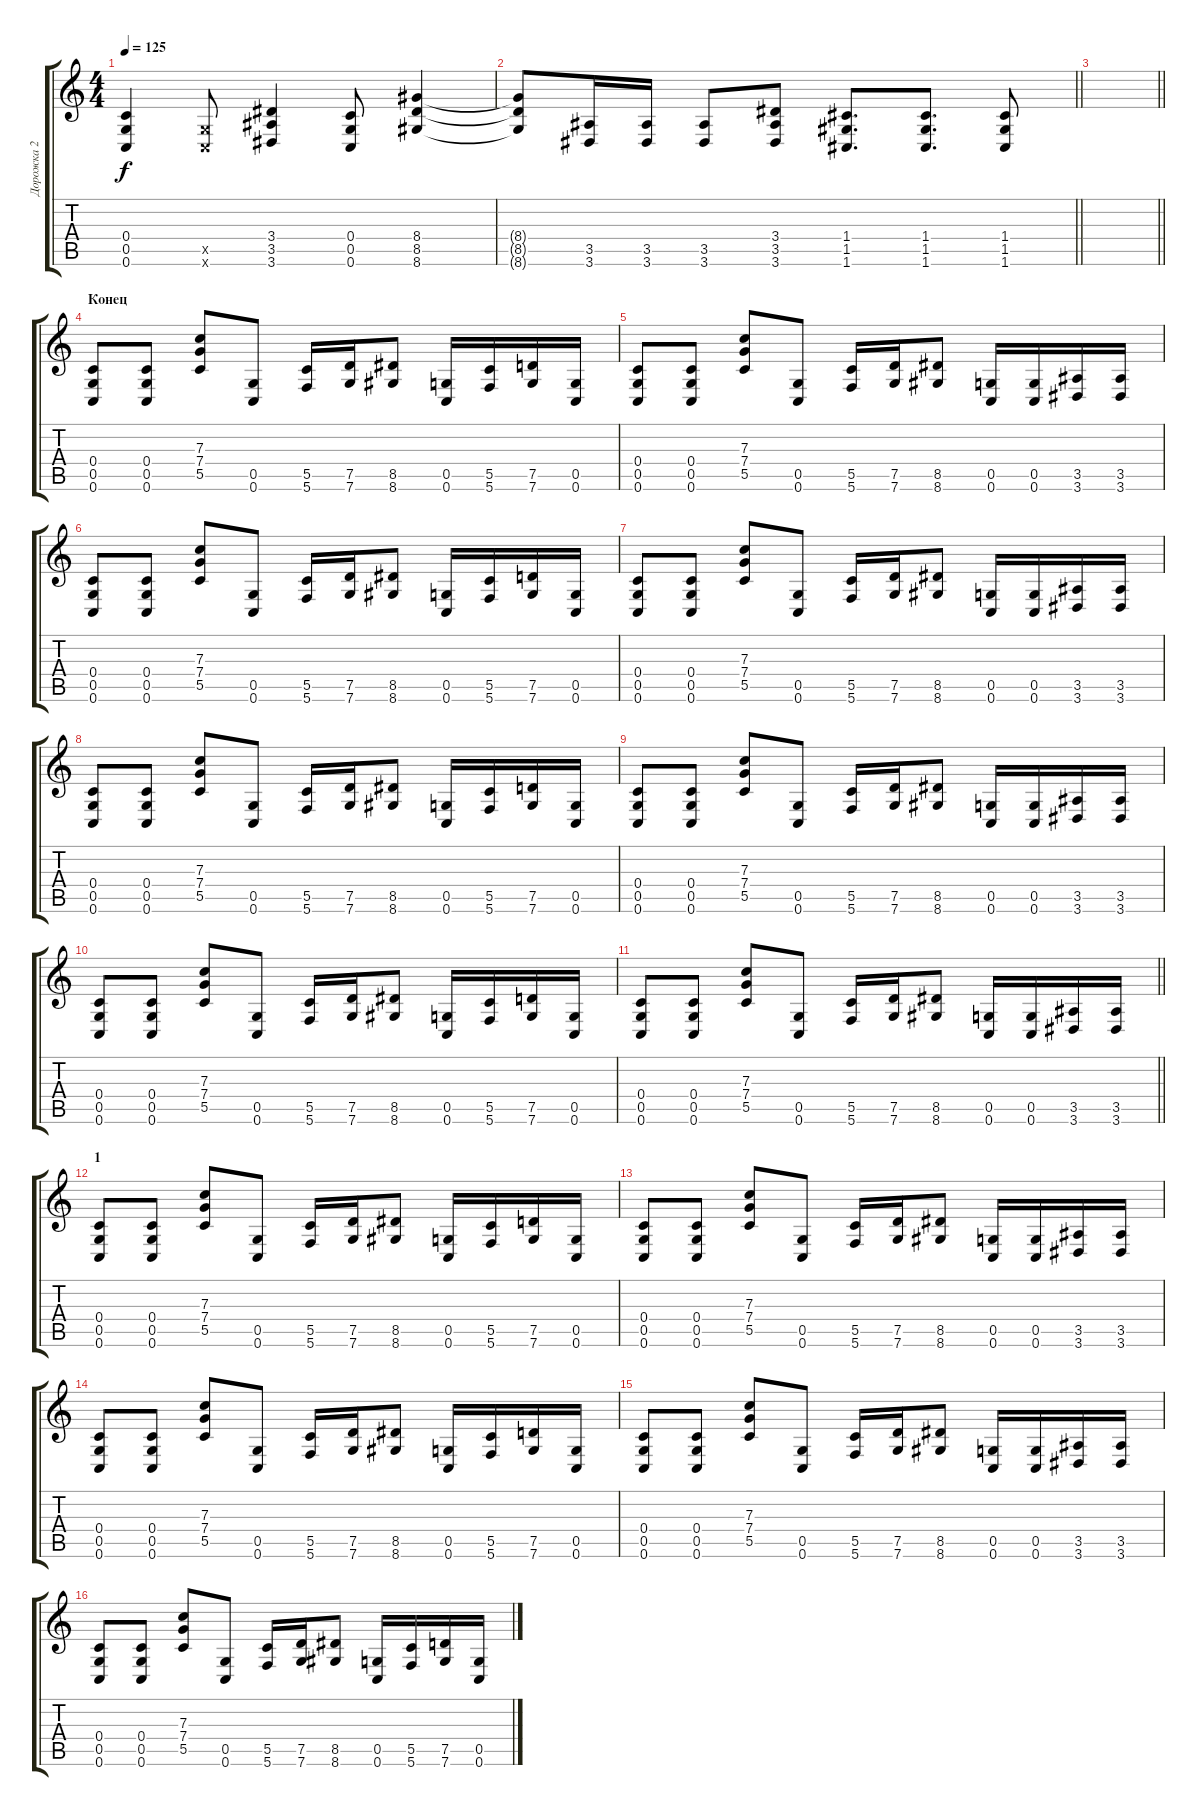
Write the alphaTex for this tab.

\track ("Дорожка 2" "Дорожка 2") {instrument distortionguitar}
\staff {score tabs}
\tuning (D4 A3 F3 C3 G2 C2) {hide}
\ts (4 4)
\tempo 125
\clef g2
\ks c
(0.4 0.5 0.6).4{dy f} (0.5{x} 0.6{x}).8 (3.4 3.5 3.6).4 (0.4 0.5 0.6).8 (8.4 8.5 8.6).4 |
\barLineRight lightlight
(8.4{t} 8.5{t} 8.6{t}).8 (3.5 3.6).16 (3.5 3.6).16 (3.5 3.6).8 (3.4 3.5 3.6).8 (1.4 1.5 1.6).8{d} (1.4 1.5 1.6).8{d} (1.4 1.5 1.6).8 |
\barLineRight lightlight
|
\section ("" "Конец")
(0.4 0.5 0.6).8 (0.4 0.5 0.6).8 (7.3 7.4 5.5).8 (0.5 0.6).8 (5.5 5.6).16 (7.5 7.6).16 (8.5 8.6).8 (0.5 0.6).16 (5.5 5.6).16 (7.5 7.6).16 (0.5 0.6).16 |
(0.4 0.5 0.6).8 (0.4 0.5 0.6).8 (7.3 7.4 5.5).8 (0.5 0.6).8 (5.5 5.6).16 (7.5 7.6).16 (8.5 8.6).8 (0.5 0.6).16 (0.5 0.6).16 (3.5 3.6).16 (3.5 3.6).16 |
(0.4 0.5 0.6).8 (0.4 0.5 0.6).8 (7.3 7.4 5.5).8 (0.5 0.6).8 (5.5 5.6).16 (7.5 7.6).16 (8.5 8.6).8 (0.5 0.6).16 (5.5 5.6).16 (7.5 7.6).16 (0.5 0.6).16 |
(0.4 0.5 0.6).8 (0.4 0.5 0.6).8 (7.3 7.4 5.5).8 (0.5 0.6).8 (5.5 5.6).16 (7.5 7.6).16 (8.5 8.6).8 (0.5 0.6).16 (0.5 0.6).16 (3.5 3.6).16 (3.5 3.6).16 |
(0.4 0.5 0.6).8 (0.4 0.5 0.6).8 (7.3 7.4 5.5).8 (0.5 0.6).8 (5.5 5.6).16 (7.5 7.6).16 (8.5 8.6).8 (0.5 0.6).16 (5.5 5.6).16 (7.5 7.6).16 (0.5 0.6).16 |
(0.4 0.5 0.6).8 (0.4 0.5 0.6).8 (7.3 7.4 5.5).8 (0.5 0.6).8 (5.5 5.6).16 (7.5 7.6).16 (8.5 8.6).8 (0.5 0.6).16 (0.5 0.6).16 (3.5 3.6).16 (3.5 3.6).16 |
(0.4 0.5 0.6).8 (0.4 0.5 0.6).8 (7.3 7.4 5.5).8 (0.5 0.6).8 (5.5 5.6).16 (7.5 7.6).16 (8.5 8.6).8 (0.5 0.6).16 (5.5 5.6).16 (7.5 7.6).16 (0.5 0.6).16 |
\barLineRight lightlight
(0.4 0.5 0.6).8 (0.4 0.5 0.6).8 (7.3 7.4 5.5).8 (0.5 0.6).8 (5.5 5.6).16 (7.5 7.6).16 (8.5 8.6).8 (0.5 0.6).16 (0.5 0.6).16 (3.5 3.6).16 (3.5 3.6).16 |
\section ("" "1")
(0.4 0.5 0.6).8 (0.4 0.5 0.6).8 (7.3 7.4 5.5).8 (0.5 0.6).8 (5.5 5.6).16 (7.5 7.6).16 (8.5 8.6).8 (0.5 0.6).16 (5.5 5.6).16 (7.5 7.6).16 (0.5 0.6).16 |
(0.4 0.5 0.6).8 (0.4 0.5 0.6).8 (7.3 7.4 5.5).8 (0.5 0.6).8 (5.5 5.6).16 (7.5 7.6).16 (8.5 8.6).8 (0.5 0.6).16 (0.5 0.6).16 (3.5 3.6).16 (3.5 3.6).16 |
(0.4 0.5 0.6).8 (0.4 0.5 0.6).8 (7.3 7.4 5.5).8 (0.5 0.6).8 (5.5 5.6).16 (7.5 7.6).16 (8.5 8.6).8 (0.5 0.6).16 (5.5 5.6).16 (7.5 7.6).16 (0.5 0.6).16 |
(0.4 0.5 0.6).8 (0.4 0.5 0.6).8 (7.3 7.4 5.5).8 (0.5 0.6).8 (5.5 5.6).16 (7.5 7.6).16 (8.5 8.6).8 (0.5 0.6).16 (0.5 0.6).16 (3.5 3.6).16 (3.5 3.6).16 |
(0.4 0.5 0.6).8 (0.4 0.5 0.6).8 (7.3 7.4 5.5).8 (0.5 0.6).8 (5.5 5.6).16 (7.5 7.6).16 (8.5 8.6).8 (0.5 0.6).16 (5.5 5.6).16 (7.5 7.6).16 (0.5 0.6).16
